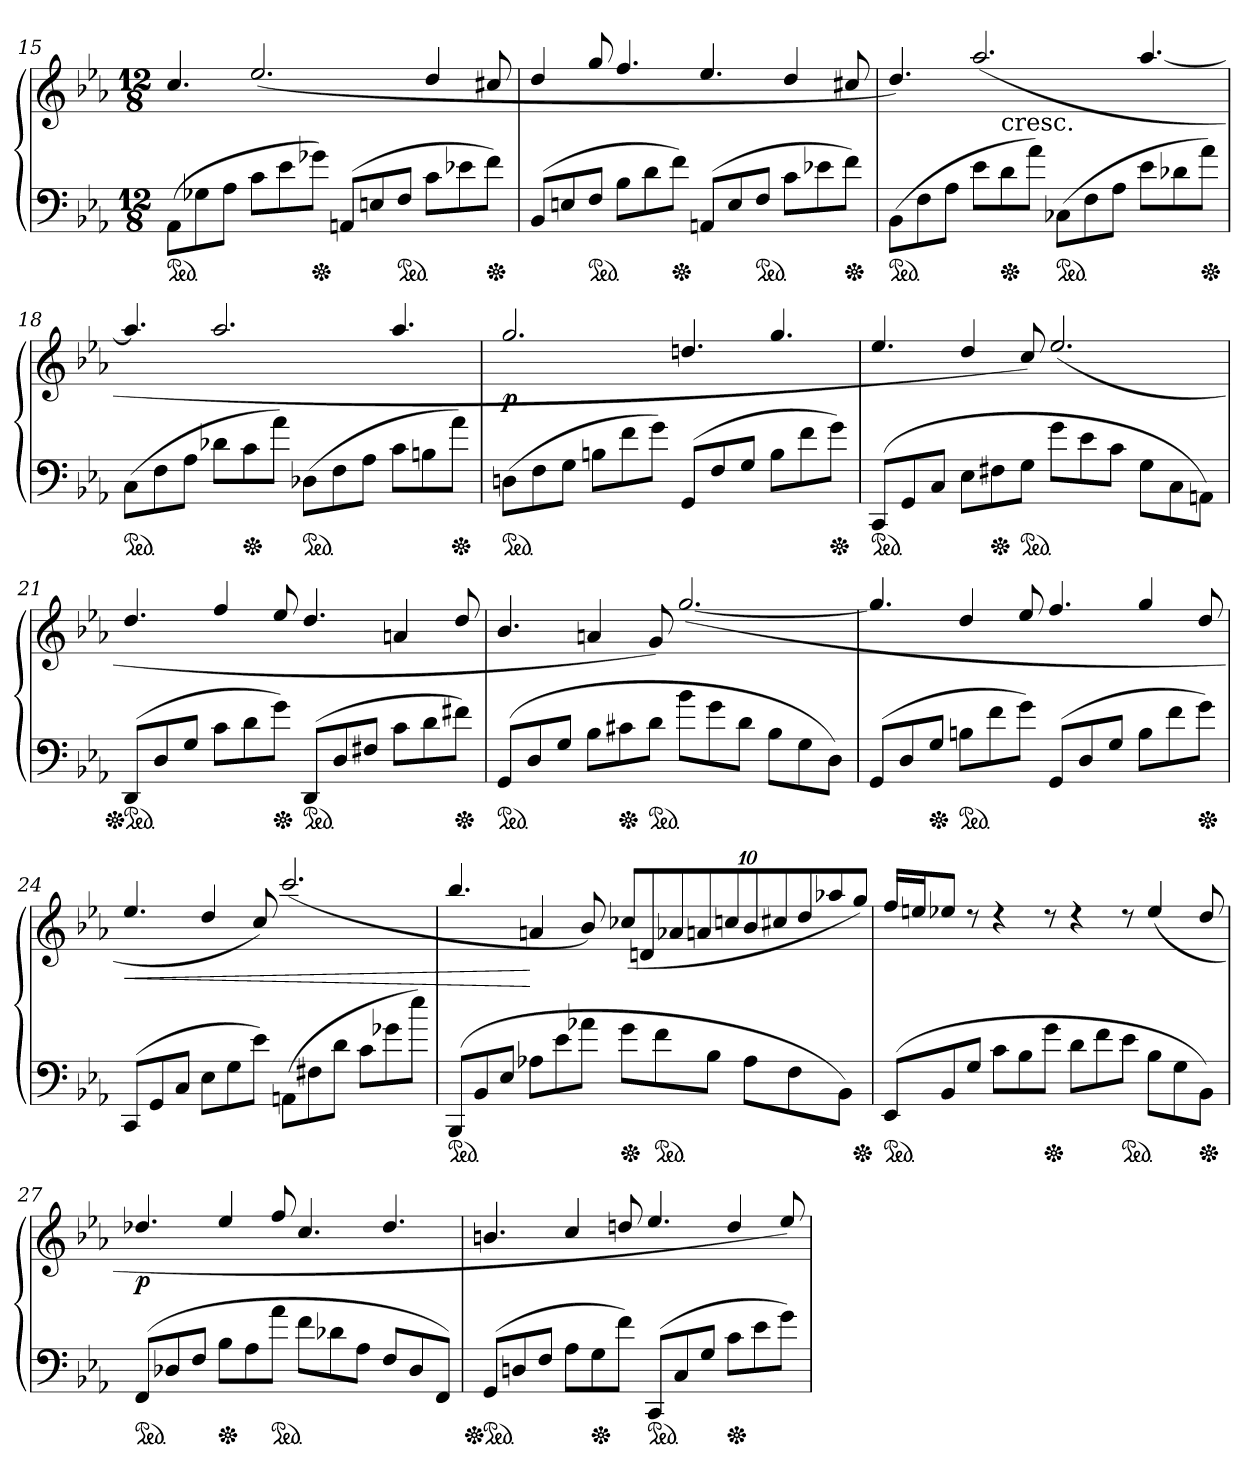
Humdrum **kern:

**kern	**kern	**dynam
*part1	*part1	*part1
*staff2	*staff1	*staff1/2
*clefF4	*clefG2	*
*k[b-e-a-]	*k[b-e-a-]	*
*M12/8	*M12/8	*
*ped	*	*
=15	=15	=15
(<8AA-L	4.cc/	.
8G-X	.	.
8A-J	.	.
8c\L	(>2.ee-/	.
8e-\	.	.
*Xped	*	*
8g-XJ)	.	.
(<8AAn/L	.	.
8En	.	.
*ped	*	*
8FJ	.	.
8cL	4dd/	.
8e-X	.	.
*Xped	*	*
8fJ)	8cc#X/	.
=16	=16	=16
(<8BB-/L	4dd/	.
8En	.	.
*ped	*	*
8FJ	8gg/	.
8B-L	4.ff/	.
8d\	.	.
*Xped	*	*
8f\J)	.	.
(<8AAn/L	4.ee-/	.
8E	.	.
*ped	*	*
8FJ	.	.
8cL	4dd/	.
8e-X	.	.
*Xped	*	*
8fJ)	8cc#X/	.
=17	=17	=17
*	*^	*
*ped	*	*	*
(<8BB-L	4.dd/)	2ryy	.
8F	.	.	.
8A-J	.	.	.
8e-\L	(>2.aa-/	.	.
!	!	!LO:TX:c:t=cresc.	!
!LO:TX:b:t=linia przerywana od cresc. do końca t. 18	!	!	!
*Xped	*	*	*
8d\	.	1ryy	.
8a-\J)	.	.	.
*ped	*	*	*
(<8C-XL	.	.	.
8F	.	.	.
8A-J	.	.	.
8e-\L	[4.aa-/	.	.
8d-X	.	.	.
*Xped	*	*	*
8a-\J)	.	.	.
*	*v	*v	*
=18	=18	=18
*ped	*	*
(<8CL	4.aa-/]	.
8F	.	.
8A-J	.	.
8d-X\L	2.aa-/	.
*Xped	*	*
8c\	.	.
8a-\J)	.	.
*ped	*	*
(<8D-XL	.	.
8F	.	.
8A-J	.	.
8cL	4.aa-/	.
8Bn	.	.
*Xped	*	*
8a-\J)	.	.
=19	=19	=19
*ped	*	*
(<8DnL	2.gg/	p
8F	.	.
8GJ	.	.
8BnL	.	.
8f\	.	.
8g\J)	.	.
(<8GGL	4.ddn/	.
8F	.	.
8GJ	.	.
8BL	4.gg/	.
8f\	.	.
*Xped	*	*
8g\J)	.	.
=20	=20	=20
*ped	*	*
(<8CCL	4.ee-/	.
8GG	.	.
8CJ	.	.
8E-L	4dd/	.
*Xped	*	*
8F#X	.	.
*ped	*	*
8GJ	8cc/)	.
8g\L	(>2.ee-/	.
8e-\	.	.
8c\J	.	.
8GL	.	.
8C	.	.
8AAnJ)	.	.
=21	=21	=21
*Xped	*	*
*ped	*	*
(<8DDL	4.dd/	.
8D	.	.
8GJ	.	.
8cL	4ff/	.
8d	.	.
*Xped	*	*
8g\J)	8ee-/	.
*ped	*	*
(<8DDL	4.dd/	.
8D	.	.
8F#XJ	.	.
8cL	4an	.
8d	.	.
*Xped	*	*
8f#XJ)	8dd/	.
=22	=22	=22
*ped	*	*
(<8GGL	4.b-/	.
8D	.	.
8GJ	.	.
8B-L	4an	.
*Xped	*	*
8c#X	.	.
*ped	*	*
8dJ	8g)	.
8b-\L	(>[2.gg/	.
8g\	.	.
8d\J	.	.
8B-L	.	.
8G	.	.
8DJ)	.	.
=23	=23	=23
(<8GGL	4.gg/]	.
8D	.	.
*Xped	*	*
8GJ	.	.
*ped	*	*
8BnL	4dd/	.
8f\	.	.
8g\J)	8ee-/	.
(<8GGL	4.ff/	.
8D	.	.
8GJ	.	.
8BL	4gg/	.
8f\	.	.
*Xped	*	*
8g\J)	8dd/	.
=24	=24	=24
(<8CCL	4.ee-/	<
8GG	.	.
8CJ	.	.
8E-L	4dd/	.
8G	.	.
8e-J)	8cc/)	.
(<8AAnL	(>2.ccc/	.
8F#X	.	.
8dJ	.	.
8c\L	.	.
8g-X	.	.
8ee-\J)	.	.
=25	=25	=25
*ped	*	*
(<8BBB-L	4.bb-/	.
8BB-	.	.
8E-J	.	.
8A-XL	4an	[
8e-	.	.
8a-XJ	8b-/)	.
*Xped	*	*
8gL	(<40%3cc-X/L	.
.	40%3dn	.
*ped	*	*
8f	.	.
.	40%3a-X	.
.	40%3an	.
8B-J	.	.
.	40%3ccn	.
8A-L	40%3b-	.
.	40%3cc#X	.
8F	.	.
.	40%3dd	.
.	40%3aa-X	.
8BB-J)	.	.
*Xped	*	*
.	40%3ggJ)	.
=26	=26	=26
*ped	*	*
(<8EE-L	16ff/LL	.
.	16eenJ	.
8BB-	8ee-XJ	.
8GJ	8rdd	.
8cL	4rdd	.
8B-	.	.
*Xped	*	*
8g\J	8rdd	.
8d\L	4rdd	.
8f\	.	.
*ped	*	*
8e-\J	8rdd	.
8B-L	(>4ee-/	.
8G	.	.
*Xped	*	*
8BB-J)	8dd/	.
=27	=27	=27
*ped	*	*
(<8FFL	4.dd-X/	p
8D-X	.	.
8FJ	.	.
*Xped	*	*
8B-L	4ee-/	.
8A-	.	.
*ped	*	*
8a-\J	8ff/	.
8f\L	4.cc/	.
8d-X	.	.
8A-J	.	.
8FL	4.dd-/	.
8D-	.	.
8FFJ)	.	.
=28	=28	=28
*Xped	*	*
*ped	*	*
(>8GGL	4.bn/	.
8Dn	.	.
8FJ	.	.
8A-L	4cc/	.
*Xped	*	*
8G	.	.
8fJ)	8ddn/	.
*ped	*	*
(>8CCL	4.ee-/	.
8C	.	.
8GJ	.	.
*Xped	*	*
8cL	4dd/	.
8e-	.	.
8gJ)	8ee-/)	.
=	=	=
*-	*-	*-
